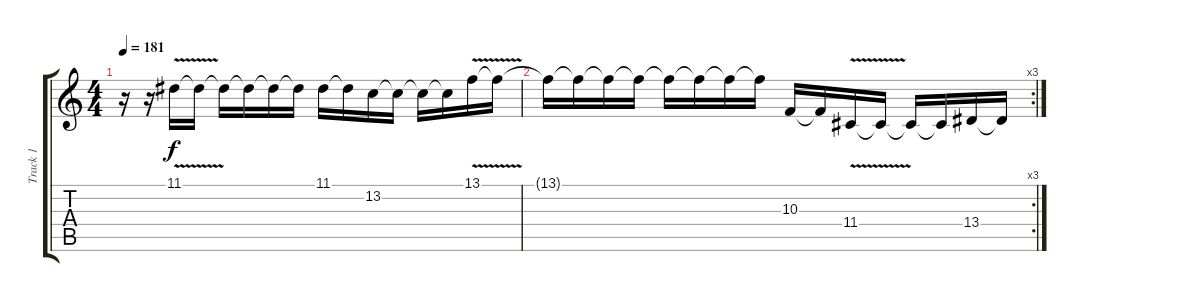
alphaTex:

\track ("Track 1" "Track 1") {instrument lead5charang}
\staff {score tabs}
\tuning (E4 B3 G3 D3 A2 E2) {hide}
\ts (4 4)
\tempo 181
\clef g2
\ks c
r.16{dy f} r.16 11.1{v}.16 11.1{t}.16 11.1{t}.16 11.1{t}.16 11.1{t}.16 11.1{t}.16 11.1.16 11.1{t}.16 13.2.16 13.2{t}.16 13.2{t}.16 13.2{t}.16 13.1{v}.16 13.1{t}.16 |
\rc 3
13.1{t}.16 13.1{t}.16 13.1{t}.16 13.1{t}.16 13.1{t}.16 13.1{t}.16 13.1{t}.16 13.1{t}.16 10.3.16 10.3{t}.16 11.4{v}.16 11.4{t}.16 11.4{t}.16 11.4{t}.16 13.4.16 13.4{t}.16
